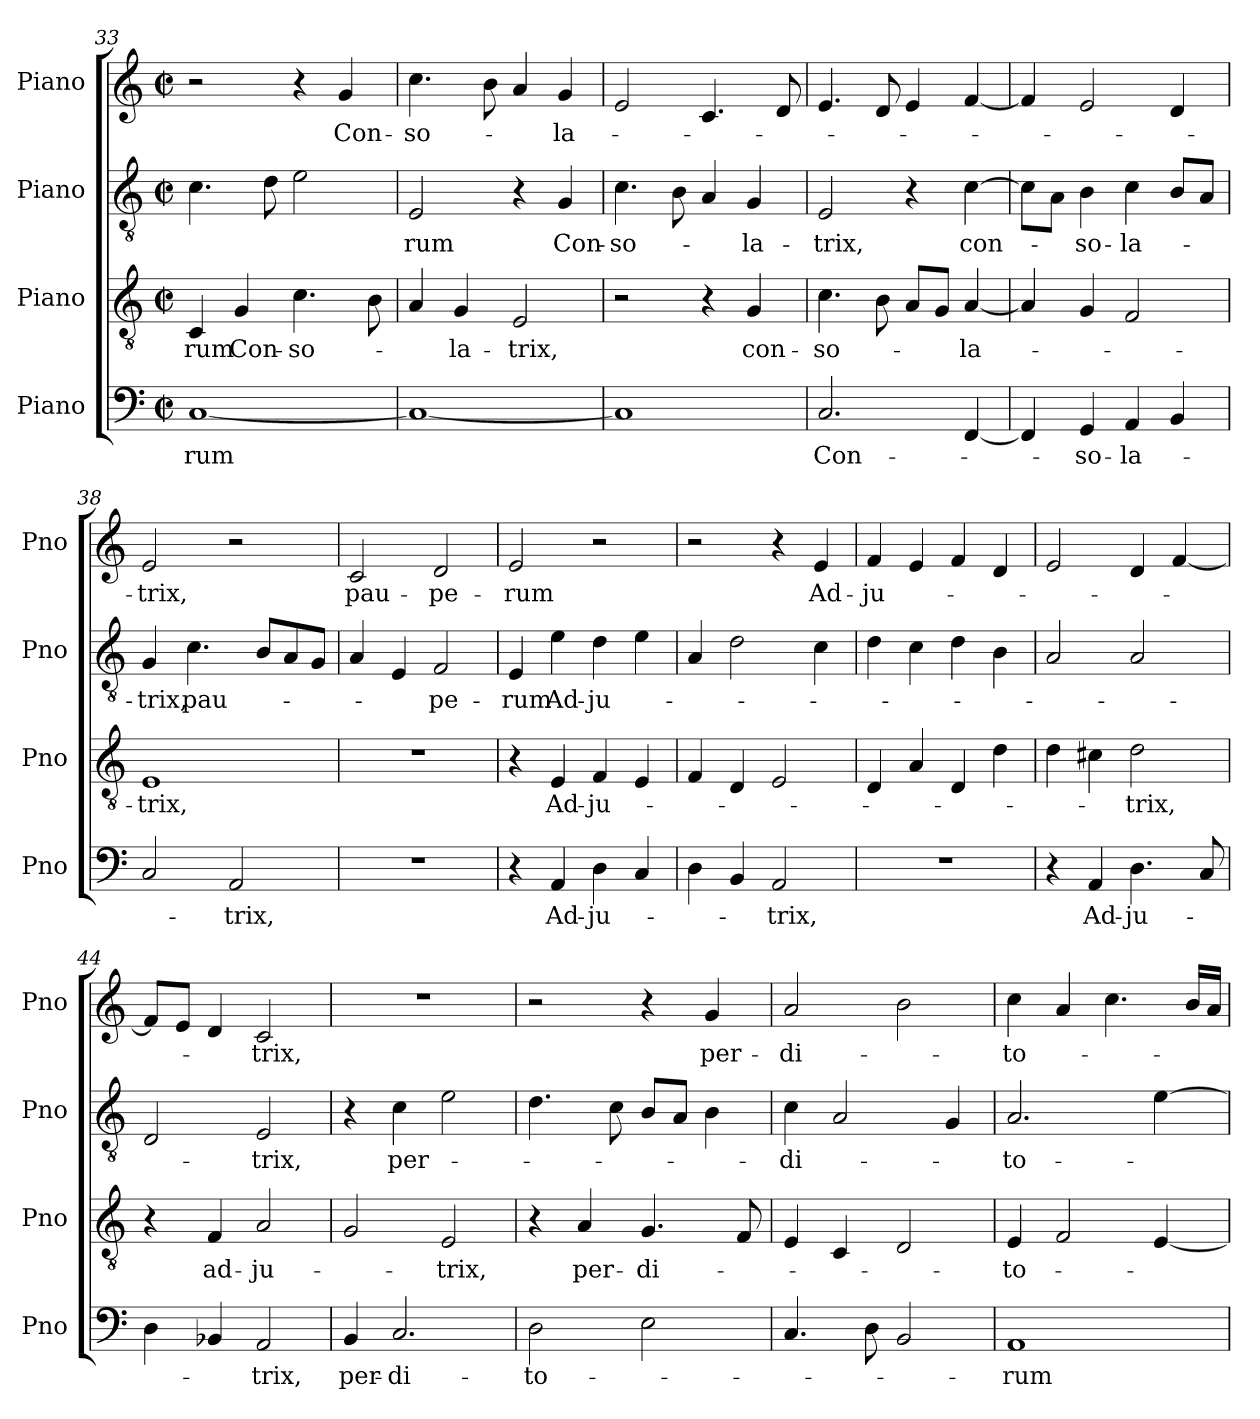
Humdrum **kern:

**kern	**text	**kern	**text	**kern	**text	**kern	**text
*part4	*part4	*part3	*part3	*part2	*part2	*part1	*part1
*staff4	*staff4	*staff3	*staff3	*staff2	*staff2	*staff1	*staff1
*I"Piano	*	*I"Piano	*	*I"Piano	*	*I"Piano	*
*I'Pno	*	*I'Pno	*	*I'Pno	*	*I'Pno	*
*clefF4	*	*clefGv2	*	*clefGv2	*	*clefG2	*
*k[]	*	*k[]	*	*k[]	*	*k[]	*
*M2/2	*	*M2/2	*	*M2/2	*	*M2/2	*
*met(c|)	*	*met(c|)	*	*met(c|)	*	*met(c|)	*
=33	=33	=33	=33	=33	=33	=33	=33
!	!LO:LY:b	!	!LO:LY:b	!	!	!	!
[1C	-rum	4C/	-rum	4.c\	.	2r	.
!	!	!	!LO:LY:b	!	!	!	!
.	.	4G/	Con-	.	.	.	.
.	.	.	.	8d\	.	.	.
!	!	!	!LO:LY:b	!	!	!	!
.	.	4.c\	-so-	2e\	.	4r	.
!	!	!	!	!	!	!	!LO:LY:b
.	.	.	.	.	.	4g/	Con-
.	.	8B\	.	.	.	.	.
=34	=34	=34	=34	=34	=34	=34	=34
!	!	!	!	!	!LO:LY:b	!	!LO:LY:b
1C_	.	4A/	.	2E/	-rum	4.cc\	-so-
!	!	!	!LO:LY:b	!	!	!	!
.	.	4G/	-la-	.	.	.	.
.	.	.	.	.	.	8b\	.
!	!	!	!LO:LY:b	!	!	!	!
.	.	2E/	-trix,	4r	.	4a/	.
!	!	!	!	!	!LO:LY:b	!	!LO:LY:b
.	.	.	.	4G/	Con-	4g/	-la-
=35	=35	=35	=35	=35	=35	=35	=35
!	!	!	!	!	!LO:LY:b	!	!
1C]	.	2r	.	4.c\	-so-	2e/	.
.	.	.	.	8B\	.	.	.
.	.	4r	.	4A/	.	4.c/	.
!	!	!	!LO:LY:b	!	!LO:LY:b	!	!
.	.	4G/	con-	4G/	-la-	.	.
.	.	.	.	.	.	8d/	.
!!LO:LB:g=z
=36	=36	=36	=36	=36	=36	=36	=36
!	!LO:LY:b	!	!LO:LY:b	!	!LO:LY:b	!	!
2.C/	Con-	4.c\	-so-	2E/	-trix,	4.e/	.
.	.	8B\	.	.	.	8d/	.
.	.	8A/L	.	4r	.	4e/	.
.	.	8G/J	.	.	.	.	.
!	!	!	!LO:LY:b	!	!LO:LY:b	!	!
[4FF/	.	[4A/	-la-	[4c\	con-	[4f/	.
=37	=37	=37	=37	=37	=37	=37	=37
4FF/]	.	4A/]	.	8c\L]	.	4f/]	.
.	.	.	.	8A\J	.	.	.
!	!LO:LY:b	!	!	!	!LO:LY:b	!	!
4GG/	-so-	4G/	.	4B\	-so-	2e/	.
!	!LO:LY:b	!	!	!	!LO:LY:b	!	!
4AA/	-la-	2F/	.	4c\	-la-	.	.
4BB/	.	.	.	8B/L	.	4d/	.
.	.	.	.	8A/J	.	.	.
=38	=38	=38	=38	=38	=38	=38	=38
!	!	!	!LO:LY:b	!	!LO:LY:b	!	!LO:LY:b
2C/	.	1E	-trix,	4G/	-trix,	2e/	-trix,
!	!	!	!	!	!LO:LY:b	!	!
.	.	.	.	4.c\	pau-	.	.
!	!LO:LY:b	!	!	!	!	!	!
2AA/	-trix,	.	.	.	.	2r	.
.	.	.	.	8B/L	.	.	.
.	.	.	.	8A/	.	.	.
.	.	.	.	8G/J	.	.	.
=39	=39	=39	=39	=39	=39	=39	=39
!	!	!	!	!	!	!	!LO:LY:b
1r	.	1r	.	4A/	.	2c/	pau-
.	.	.	.	4E/	.	.	.
!	!	!	!	!	!LO:LY:b	!	!LO:LY:b
.	.	.	.	2F/	-pe-	2d/	-pe-
=40	=40	=40	=40	=40	=40	=40	=40
!	!	!	!	!	!LO:LY:b	!	!LO:LY:b
4r	.	4r	.	4E/	-rum	2e/	-rum
!	!LO:LY:b	!	!LO:LY:b	!	!LO:LY:b	!	!
4AA/	Ad-	4E/	Ad-	4e\	Ad-	.	.
!	!LO:LY:b	!	!LO:LY:b	!	!LO:LY:b	!	!
4D\	-ju-	4F/	-ju-	4d\	-ju-	2r	.
4C/	.	4E/	.	4e\	.	.	.
=41	=41	=41	=41	=41	=41	=41	=41
4D\	.	4F/	.	4A/	.	2r	.
4BB/	.	4D/	.	2d\	.	.	.
!	!LO:LY:b	!	!	!	!	!	!
2AA/	-trix,	2E/	.	.	.	4r	.
!	!	!	!	!	!	!	!LO:LY:b
.	.	.	.	4c\	.	4e/	Ad-
!!LO:LB:g=z
=42	=42	=42	=42	=42	=42	=42	=42
!	!	!	!	!	!	!	!LO:LY:b
1r	.	4D/	.	4d\	.	4f/	-ju-
.	.	4A/	.	4c\	.	4e/	.
.	.	4D/	.	4d\	.	4f/	.
.	.	4d\	.	4B\	.	4d/	.
=43	=43	=43	=43	=43	=43	=43	=43
4r	.	4d\	.	2A/	.	2e/	.
!	!LO:LY:b	!	!	!	!	!	!
4AA/	Ad-	4c#X\	.	.	.	.	.
!	!LO:LY:b	!	!LO:LY:b	!	!	!	!
4.D\	-ju-	2d\	-trix,	2A/	.	4d/	.
.	.	.	.	.	.	[4f/	.
8C/	.	.	.	.	.	.	.
=44	=44	=44	=44	=44	=44	=44	=44
4D\	.	4r	.	2D/	.	8f/L]	.
.	.	.	.	.	.	8e/J	.
!	!	!	!LO:LY:b	!	!	!	!
4BB-X/	.	4F/	ad-	.	.	4d/	.
!	!LO:LY:b	!	!LO:LY:b	!	!LO:LY:b	!	!LO:LY:b
2AA/	-trix,	2A/	-ju-	2E/	-trix,	2c/	-trix,
=45	=45	=45	=45	=45	=45	=45	=45
!	!LO:LY:b	!	!	!	!	!	!
4BB/	per-	2G/	.	4r	.	1r	.
!	!LO:LY:b	!	!	!	!LO:LY:b	!	!
2.C/	-di-	.	.	4c\	per-	.	.
!	!	!	!LO:LY:b	!	!	!	!
.	.	2E/	-trix,	2e\	.	.	.
=46	=46	=46	=46	=46	=46	=46	=46
!	!LO:LY:b	!	!	!	!	!	!
2D\	-to-	4r	.	4.d\	.	2r	.
!	!	!	!LO:LY:b	!	!	!	!
.	.	4A/	per-	.	.	.	.
.	.	.	.	8c\	.	.	.
!	!	!	!LO:LY:b	!	!	!	!
2E\	.	4.G/	-di-	8B/L	.	4r	.
.	.	.	.	8A/J	.	.	.
!	!	!	!	!	!	!	!LO:LY:b
.	.	.	.	4B\	.	4g/	per-
.	.	8F/	.	.	.	.	.
=47	=47	=47	=47	=47	=47	=47	=47
!	!	!	!	!	!LO:LY:b	!	!LO:LY:b
4.C/	.	4E/	.	4c\	-di-	2a/	-di-
.	.	4C/	.	2A/	.	.	.
8D\	.	.	.	.	.	.	.
2BB/	.	2D/	.	.	.	2b\	.
.	.	.	.	4G/	.	.	.
!!LO:PB:g=z
=48	=48	=48	=48	=48	=48	=48	=48
!	!LO:LY:b	!	!LO:LY:b	!	!LO:LY:b	!	!LO:LY:b
1AA	-rum	4E/	-to-	2.A/	-to-	4cc\	-to-
.	.	2F/	.	.	.	4a/	.
.	.	.	.	.	.	4.cc\	.
.	.	[4E/	.	[4e\	.	.	.
.	.	.	.	.	.	16b/LL	.
.	.	.	.	.	.	16a/JJ	.
=	=	=	=	=	=	=	=
*-	*-	*-	*-	*-	*-	*-	*-
